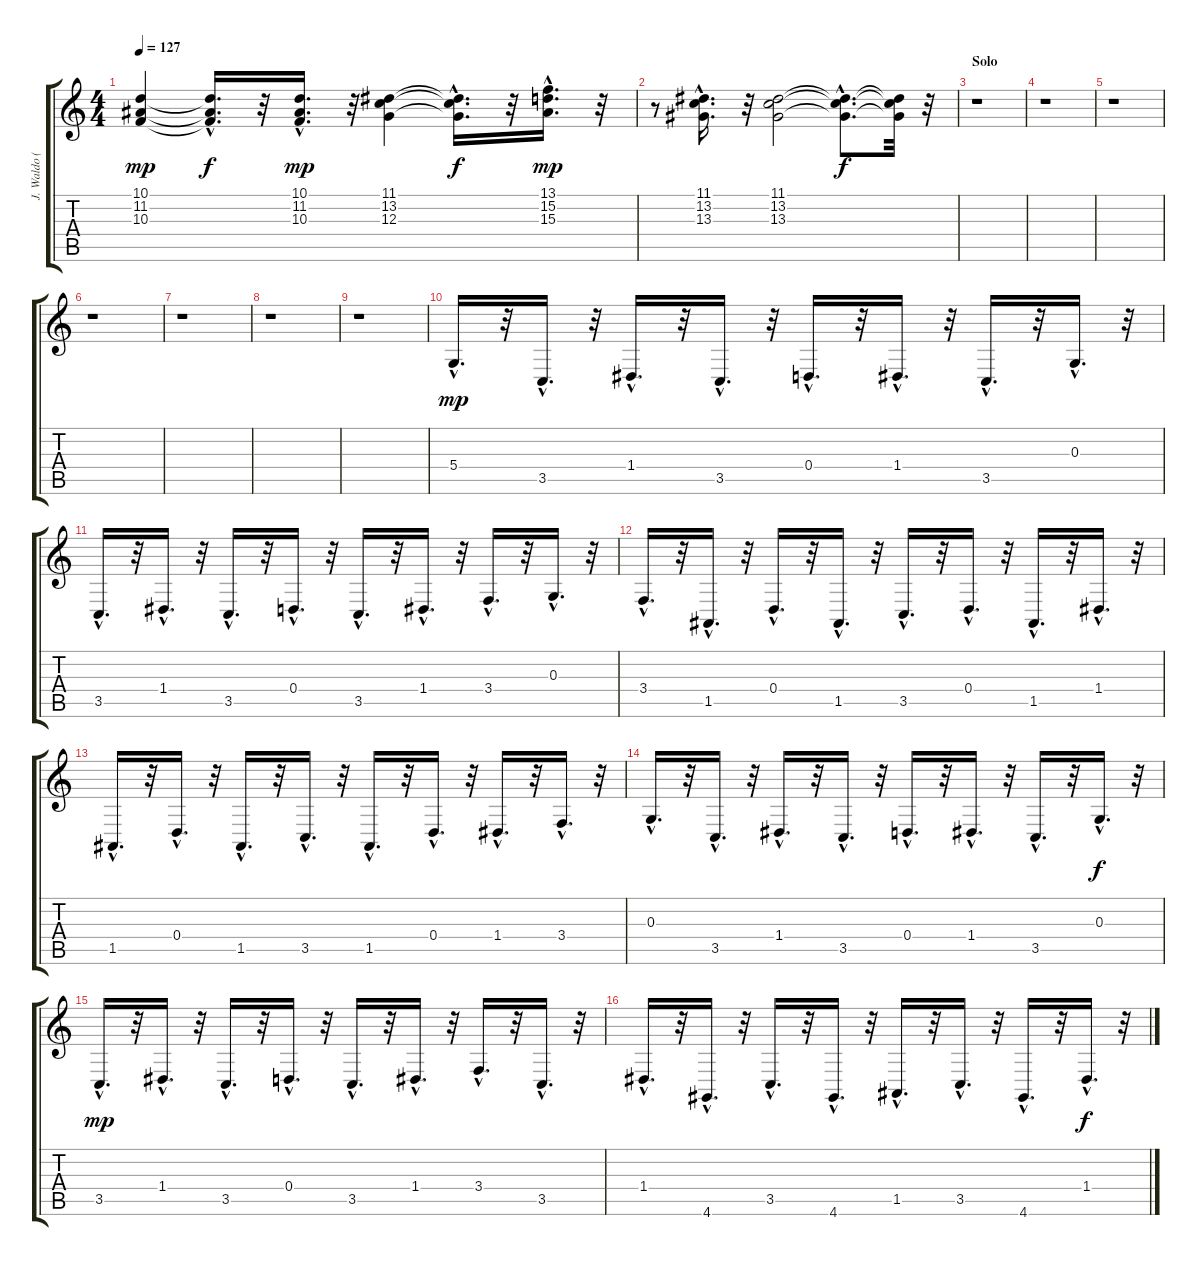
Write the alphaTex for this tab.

\track ("J. Waldo (Center)" "J. Waldo (") {instrument rockorgan}
\staff {score tabs}
\tuning (E4 B3 G3 D3 A2 E2) {hide}
\ts (4 4)
\tempo 127
\clef g2
\ks c
(10.1 11.2 10.3).4{dy mp} (10.1{hac t} 11.2{hac t} 10.3{hac t}).16{d dy f} r.32 (10.1{hac} 11.2{hac} 10.3{hac}).16{d dy mp} r.32 (11.1 13.2 12.3).4 (11.1{hac t} 13.2{hac t} 12.3{hac t}).16{d dy f} r.32 (13.1 15.2{hac} 15.3).16{d dy mp} r.32 |
r.8 (11.1 13.2{hac} 13.3).16{d} r.32 (11.1 13.2 13.3).2 (11.1{hac t} 13.2{hac t} 13.3{hac t}).8{d dy f} (11.1{t} 13.2{t} 13.3{t}).32 r.32 |
\section ("" "Solo")
r.1 |
r.1 |
r.1 |
r.1 |
r.1 |
r.1 |
r.1 |
5.4{hac}.16{d dy mp volume 4} r.32 3.5{hac}.16{d} r.32 1.4{hac}.16{d} r.32 3.5{hac}.16{d} r.32 0.4{hac}.16{d} r.32 1.4{hac}.16{d} r.32 3.5{hac}.16{d} r.32 0.3{hac}.16{d} r.32 |
3.5{hac}.16{d} r.32 1.4{hac}.16{d} r.32 3.5{hac}.16{d} r.32 0.4{hac}.16{d} r.32 3.5{hac}.16{d} r.32 1.4{hac}.16{d} r.32 3.4{hac}.16{d} r.32 0.3{hac}.16{d} r.32 |
3.4{hac}.16{d} r.32 1.5{hac}.16{d} r.32 0.4{hac}.16{d} r.32 1.5{hac}.16{d} r.32 3.5{hac}.16{d} r.32 0.4{hac}.16{d} r.32 1.5{hac}.16{d} r.32 1.4{hac}.16{d} r.32 |
1.5{hac}.16{d} r.32 0.4{hac}.16{d} r.32 1.5{hac}.16{d} r.32 3.5{hac}.16{d} r.32 1.5{hac}.16{d} r.32 0.4{hac}.16{d} r.32 1.4{hac}.16{d} r.32 3.4{hac}.16{d} r.32 |
0.3{hac}.16{d} r.32 3.5{hac}.16{d} r.32 1.4{hac}.16{d} r.32 3.5{hac}.16{d} r.32 0.4{hac}.16{d} r.32 1.4{hac}.16{d} r.32 3.5{hac}.16{d} r.32 0.3{hac}.16{d dy f} r.32 |
3.5{hac}.16{d dy mp} r.32 1.4{hac}.16{d} r.32 3.5{hac}.16{d} r.32 0.4{hac}.16{d} r.32 3.5{hac}.16{d} r.32 1.4{hac}.16{d} r.32 3.4{hac}.16{d} r.32 3.5{hac}.16{d} r.32 |
1.4{hac}.16{d} r.32 4.6{hac}.16{d} r.32 3.5{hac}.16{d} r.32 4.6{hac}.16{d} r.32 1.5{hac}.16{d} r.32 3.5{hac}.16{d} r.32 4.6{hac}.16{d} r.32 1.4{hac}.16{d dy f} r.32
